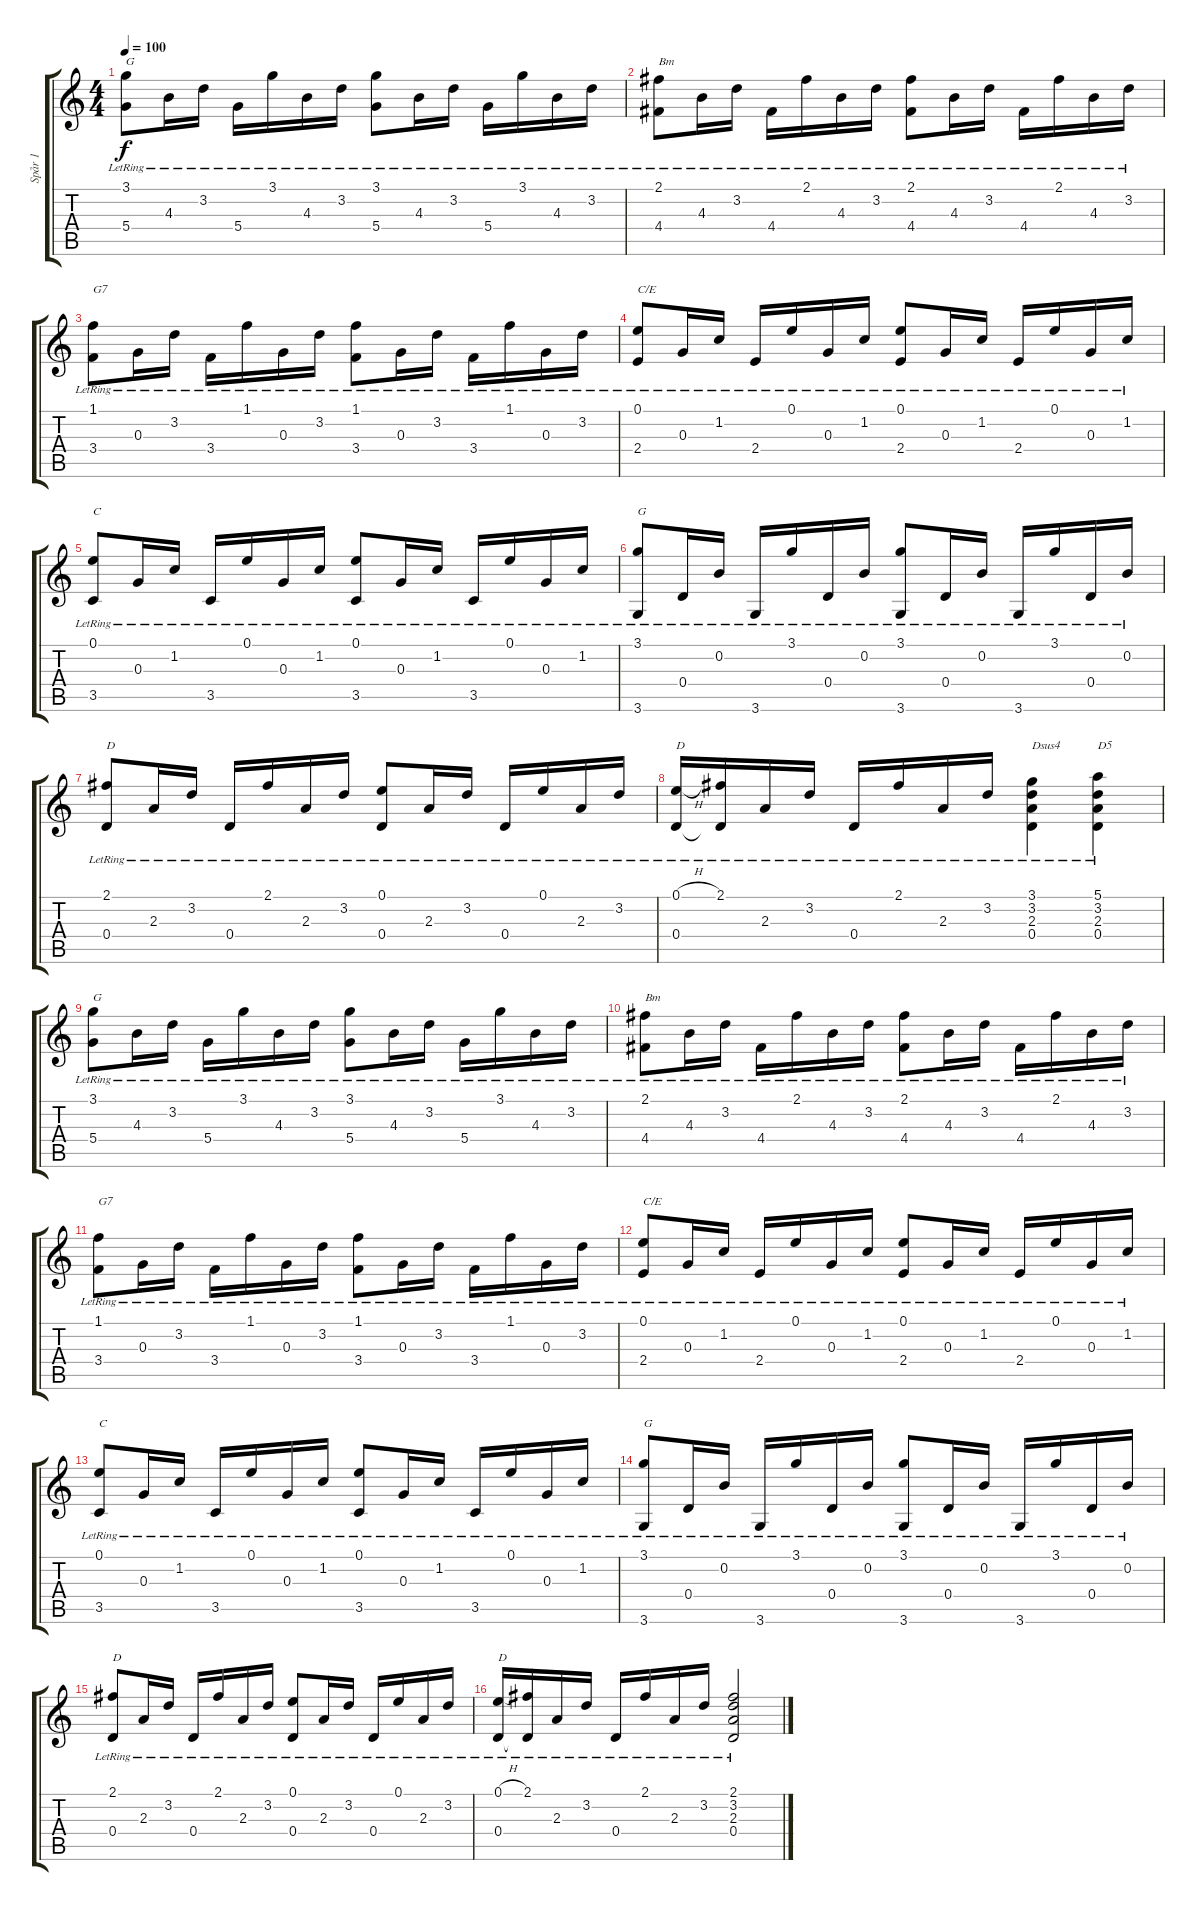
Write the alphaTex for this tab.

\track ("Spår 1" "Spår 1") {instrument acousticguitarsteel}
\staff {score tabs}
\tuning (E4 B3 G3 D3 A2 E2) {hide}
\ts (4 4)
\tempo 100
\clef g2
\ks c
(3.1{lr} 5.4{lr}).8{txt "G" dy f} 4.3{lr}.16 3.2{lr}.16 5.4{lr}.16 3.1{lr}.16 4.3{lr}.16 3.2{lr}.16 (3.1{lr} 5.4{lr}).8 4.3{lr}.16 3.2{lr}.16 5.4{lr}.16 3.1{lr}.16 4.3{lr}.16 3.2{lr}.16 |
(2.1{lr} 4.4{lr}).8{txt "Bm"} 4.3{lr}.16 3.2{lr}.16 4.4{lr}.16 2.1{lr}.16 4.3{lr}.16 3.2{lr}.16 (2.1{lr} 4.4{lr}).8 4.3{lr}.16 3.2{lr}.16 4.4{lr}.16 2.1{lr}.16 4.3{lr}.16 3.2{lr}.16 |
(1.1{lr} 3.4{lr}).8{txt "G7"} 0.3{lr}.16 3.2{lr}.16 3.4{lr}.16 1.1{lr}.16 0.3{lr}.16 3.2{lr}.16 (1.1{lr} 3.4{lr}).8 0.3{lr}.16 3.2{lr}.16 3.4{lr}.16 1.1{lr}.16 0.3{lr}.16 3.2{lr}.16 |
(0.1{lr} 2.4{lr}).8{txt "C/E"} 0.3{lr}.16 1.2{lr}.16 2.4{lr}.16 0.1{lr}.16 0.3{lr}.16 1.2{lr}.16 (0.1{lr} 2.4{lr}).8 0.3{lr}.16 1.2{lr}.16 2.4{lr}.16 0.1{lr}.16 0.3{lr}.16 1.2{lr}.16 |
(0.1{lr} 3.5{lr}).8{txt "C"} 0.3{lr}.16 1.2{lr}.16 3.5{lr}.16 0.1{lr}.16 0.3{lr}.16 1.2{lr}.16 (0.1{lr} 3.5{lr}).8 0.3{lr}.16 1.2{lr}.16 3.5{lr}.16 0.1{lr}.16 0.3{lr}.16 1.2{lr}.16 |
(3.1{lr} 3.6{lr}).8{txt "G"} 0.4{lr}.16 0.2{lr}.16 3.6{lr}.16 3.1{lr}.16 0.4{lr}.16 0.2{lr}.16 (3.1{lr} 3.6{lr}).8 0.4{lr}.16 0.2{lr}.16 3.6{lr}.16 3.1{lr}.16 0.4{lr}.16 0.2{lr}.16 |
(2.1{lr} 0.4{lr}).8{txt "D"} 2.3{lr}.16 3.2{lr}.16 0.4{lr}.16 2.1{lr}.16 2.3{lr}.16 3.2{lr}.16 (0.1{lr} 0.4{lr}).8 2.3{lr}.16 3.2{lr}.16 0.4{lr}.16 0.1{lr}.16 2.3{lr}.16 3.2{lr}.16 |
(0.1{h lr} 0.4{lr}).16{txt "D"} (2.1{lr} 0.4{t}).16 2.3{lr}.16 3.2{lr}.16 0.4{lr}.16 2.1{lr}.16 2.3{lr}.16 3.2{lr}.16 (3.1{lr} 3.2 2.3 0.4).4{txt "Dsus4"} (5.1{lr} 3.2 2.3 0.4).4{txt "D5"} |
(3.1{lr} 5.4{lr}).8{txt "G"} 4.3{lr}.16 3.2{lr}.16 5.4{lr}.16 3.1{lr}.16 4.3{lr}.16 3.2{lr}.16 (3.1{lr} 5.4{lr}).8 4.3{lr}.16 3.2{lr}.16 5.4{lr}.16 3.1{lr}.16 4.3{lr}.16 3.2{lr}.16 |
(2.1{lr} 4.4{lr}).8{txt "Bm"} 4.3{lr}.16 3.2{lr}.16 4.4{lr}.16 2.1{lr}.16 4.3{lr}.16 3.2{lr}.16 (2.1{lr} 4.4{lr}).8 4.3{lr}.16 3.2{lr}.16 4.4{lr}.16 2.1{lr}.16 4.3{lr}.16 3.2{lr}.16 |
(1.1{lr} 3.4{lr}).8{txt "G7"} 0.3{lr}.16 3.2{lr}.16 3.4{lr}.16 1.1{lr}.16 0.3{lr}.16 3.2{lr}.16 (1.1{lr} 3.4{lr}).8 0.3{lr}.16 3.2{lr}.16 3.4{lr}.16 1.1{lr}.16 0.3{lr}.16 3.2{lr}.16 |
(0.1{lr} 2.4{lr}).8{txt "C/E"} 0.3{lr}.16 1.2{lr}.16 2.4{lr}.16 0.1{lr}.16 0.3{lr}.16 1.2{lr}.16 (0.1{lr} 2.4{lr}).8 0.3{lr}.16 1.2{lr}.16 2.4{lr}.16 0.1{lr}.16 0.3{lr}.16 1.2{lr}.16 |
(0.1{lr} 3.5{lr}).8{txt "C"} 0.3{lr}.16 1.2{lr}.16 3.5{lr}.16 0.1{lr}.16 0.3{lr}.16 1.2{lr}.16 (0.1{lr} 3.5{lr}).8 0.3{lr}.16 1.2{lr}.16 3.5{lr}.16 0.1{lr}.16 0.3{lr}.16 1.2{lr}.16 |
(3.1{lr} 3.6{lr}).8{txt "G"} 0.4{lr}.16 0.2{lr}.16 3.6{lr}.16 3.1{lr}.16 0.4{lr}.16 0.2{lr}.16 (3.1{lr} 3.6{lr}).8 0.4{lr}.16 0.2{lr}.16 3.6{lr}.16 3.1{lr}.16 0.4{lr}.16 0.2{lr}.16 |
(2.1{lr} 0.4{lr}).8{txt "D"} 2.3{lr}.16 3.2{lr}.16 0.4{lr}.16 2.1{lr}.16 2.3{lr}.16 3.2{lr}.16 (0.1{lr} 0.4{lr}).8 2.3{lr}.16 3.2{lr}.16 0.4{lr}.16 0.1{lr}.16 2.3{lr}.16 3.2{lr}.16 |
(0.1{h lr} 0.4{lr}).16{txt "D"} (2.1{lr} 0.4{t}).16 2.3{lr}.16 3.2{lr}.16 0.4{lr}.16 2.1{lr}.16 2.3{lr}.16 3.2{lr}.16 (2.1{lr} 3.2 2.3 0.4).2
